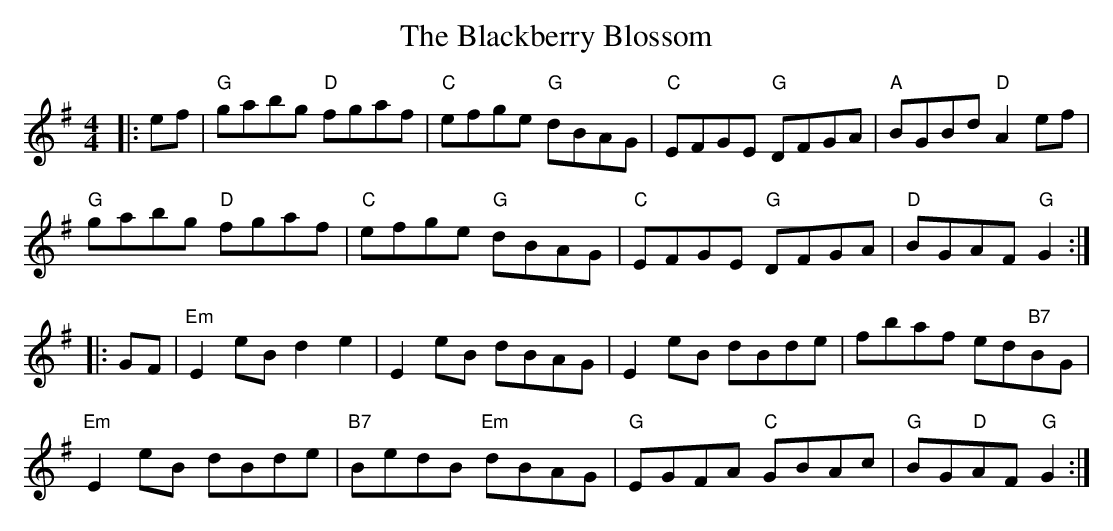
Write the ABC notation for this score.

X:1
T: The Blackberry Blossom
M: 4/4
L: 1/8
K: Gmaj
|:ef|"G"gabg "D"fgaf|"C"efge "G"dBAG|"C"EFGE "G"DFGA|"A"BGBd "D"A2 ef|
"G"gabg "D"fgaf|"C"efge "G"dBAG|"C"EFGE "G"DFGA|"D"BGAF "G"G2 :|
|:GF|"Em"E2eB d2e2|E2eB dBAG|E2eB dBde|fbaf ed"B7"BG|
"Em"E2eB dBde|"B7"BedB "Em"dBAG|"G"EGFA "C"GBAc| "G"BG"D"AF "G"G2:|
